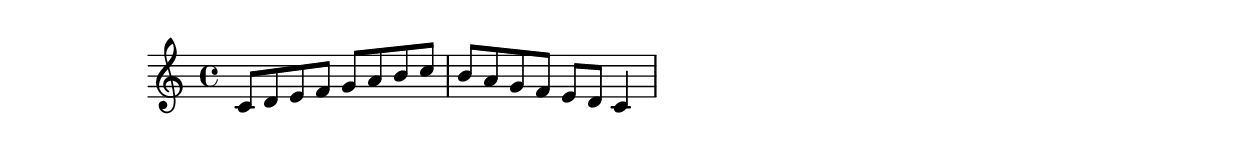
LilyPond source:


% [[file:~/.emacs.d/martyn/martyn/ob-lilypond/test/test-build/test.org::*LilyPond%2520Version][LilyPond-Version:1]]

\version "2.12.3"

% LilyPond-Version:1 ends here

% [[file:~/.emacs.d/martyn/martyn/ob-lilypond/test/test-build/test.org::*lilypond%2520block%2520for%2520test%2520purposes][lilypond-block-for-test-purposes:1]]

\score {
  \relative c' {
    c8 d e f g a b c |
    b a g f e d c4   |
  }

% lilypond-block-for-test-purposes:1 ends here

% [[file:~/.emacs.d/martyn/martyn/ob-lilypond/test/test-build/test.org::*lilypond%2520block%2520for%2520test%2520purposes][lilypond-block-for-test-purposes:2]]

\layout {
  }
  \midi {
    \context {
      \Score
      tempoWholesPerMinute = #(ly:make-moment 150 4)
    }
  }
}

% lilypond-block-for-test-purposes:2 ends here
